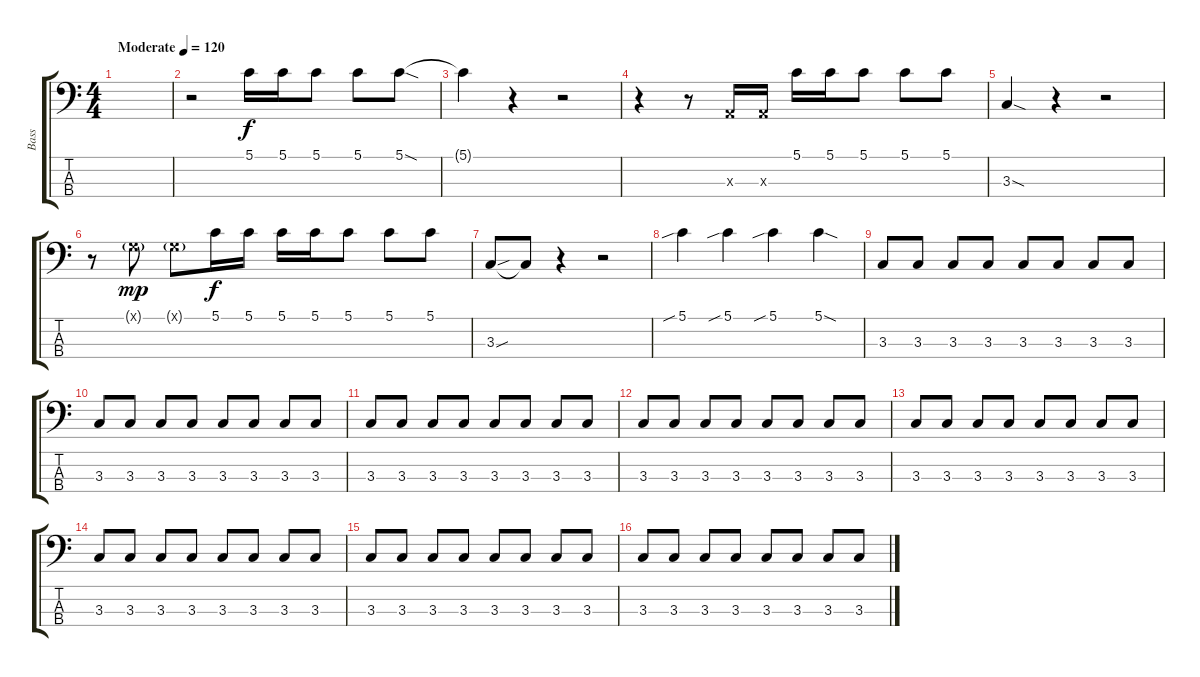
\track ("Bass" "Bass") {instrument electricbassfinger}
\staff {score tabs}
\tuning (G2 D2 A1 E1) {hide}
\ts (4 4)
\tempo (120 "Moderate")
\clef f4
\ks c
|
r.2 5.1.16 5.1.16 5.1.8 5.1.8 5.1{sod}.8 |
5.1{t}.4 r.4 r.2 |
r.4 r.8 0.3{x}.16 0.3{x}.16 5.1.16 5.1.16 5.1.8 5.1.8 5.1.8 |
3.3{sod}.4 r.4 r.2 |
r.8 0.1{g x}.8{dy mp} 0.1{g x}.8 5.1.16{dy f} 5.1.16 5.1.16 5.1.16 5.1.8 5.1.8 5.1.8 |
3.3{sou}.8 3.3{t}.8 r.4 r.2 |
5.1{sib}.4 5.1{sib}.4 5.1{sib}.4 5.1{sod}.4 |
3.3.8 3.3.8 3.3.8 3.3.8 3.3.8 3.3.8 3.3.8 3.3.8 |
3.3.8 3.3.8 3.3.8 3.3.8 3.3.8 3.3.8 3.3.8 3.3.8 |
3.3.8 3.3.8 3.3.8 3.3.8 3.3.8 3.3.8 3.3.8 3.3.8 |
3.3.8 3.3.8 3.3.8 3.3.8 3.3.8 3.3.8 3.3.8 3.3.8 |
3.3.8 3.3.8 3.3.8 3.3.8 3.3.8 3.3.8 3.3.8 3.3.8 |
3.3.8 3.3.8 3.3.8 3.3.8 3.3.8 3.3.8 3.3.8 3.3.8 |
3.3.8 3.3.8 3.3.8 3.3.8 3.3.8 3.3.8 3.3.8 3.3.8 |
3.3.8 3.3.8 3.3.8 3.3.8 3.3.8 3.3.8 3.3.8 3.3.8
